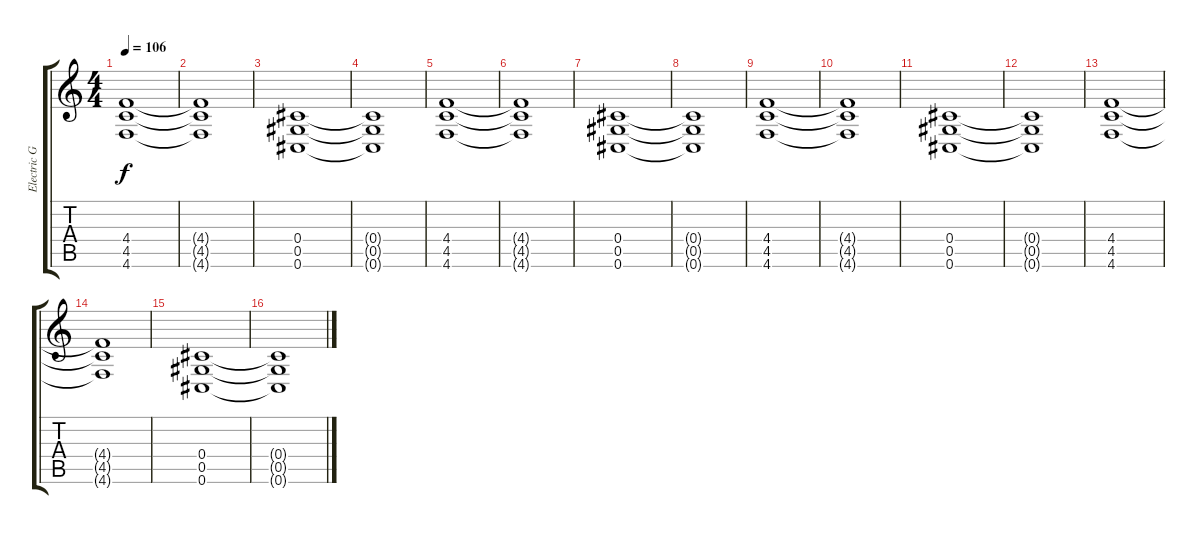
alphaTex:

\track ("Electric Guitar (Open D Tuning)" "Electric G") {instrument distortionguitar}
\staff {score tabs}
\tuning (Db4 Ab3 F3 Db3 Ab2 Db2) {hide}
\ts (4 4)
\tempo 106
\clef g2
\ks c
(4.4 4.5 4.6).1{dy f} |
(4.4{t} 4.5{t} 4.6{t}).1 |
(0.4 0.5 0.6).1 |
(0.4{t} 0.5{t} 0.6{t}).1 |
(4.4 4.5 4.6).1 |
(4.4{t} 4.5{t} 4.6{t}).1 |
(0.4 0.5 0.6).1 |
(0.4{t} 0.5{t} 0.6{t}).1 |
(4.4 4.5 4.6).1 |
(4.4{t} 4.5{t} 4.6{t}).1 |
(0.4 0.5 0.6).1 |
(0.4{t} 0.5{t} 0.6{t}).1 |
(4.4 4.5 4.6).1 |
(4.4{t} 4.5{t} 4.6{t}).1 |
(0.4 0.5 0.6).1 |
(0.4{t} 0.5{t} 0.6{t}).1
